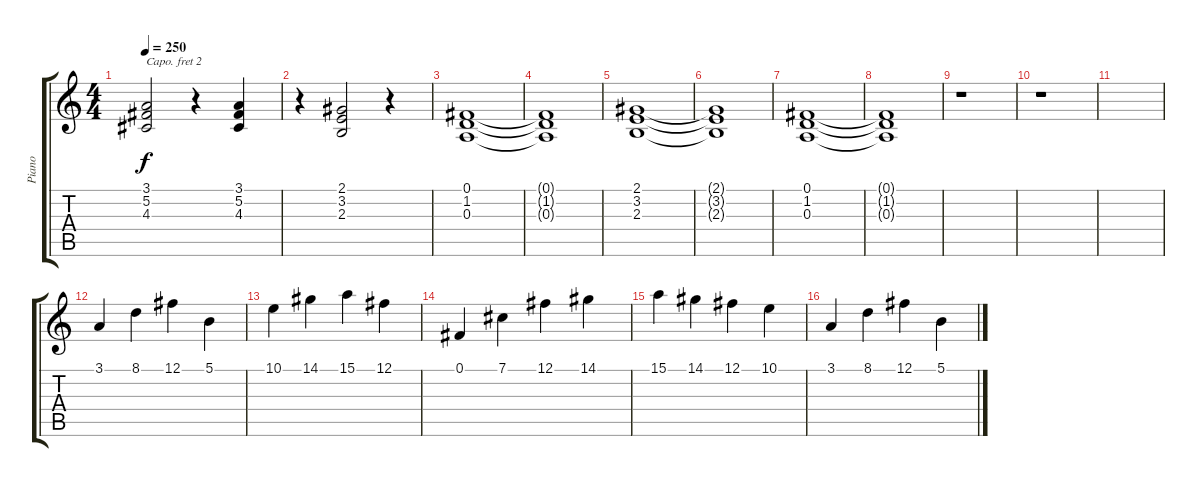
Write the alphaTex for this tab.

\track ("Piano" "Piano") {instrument acousticgrandpiano}
\staff {score tabs}
\capo 2
\tuning (E4 B3 G3 D3 A2 E2) {hide}
\ts (4 4)
\tempo 250
\clef g2
\ks c
(3.1 5.2 4.3).2{dy f} r.4 (3.1 5.2 4.3).4 |
r.4 (2.1 3.2 2.3).2 r.4 |
(0.1 1.2 0.3).1 |
(0.1{t} 1.2{t} 0.3{t}).1 |
(2.1 3.2 2.3).1 |
(2.1{t} 3.2{t} 2.3{t}).1 |
(0.1 1.2 0.3).1 |
(0.1{t} 1.2{t} 0.3{t}).1 |
r.1 |
r.1 |
|
3.1.4 8.1.4 12.1.4 5.1.4 |
10.1.4 14.1.4 15.1.4 12.1.4 |
0.1.4 7.1.4 12.1.4 14.1.4 |
15.1.4 14.1.4 12.1.4 10.1.4 |
3.1.4 8.1.4 12.1.4 5.1.4
